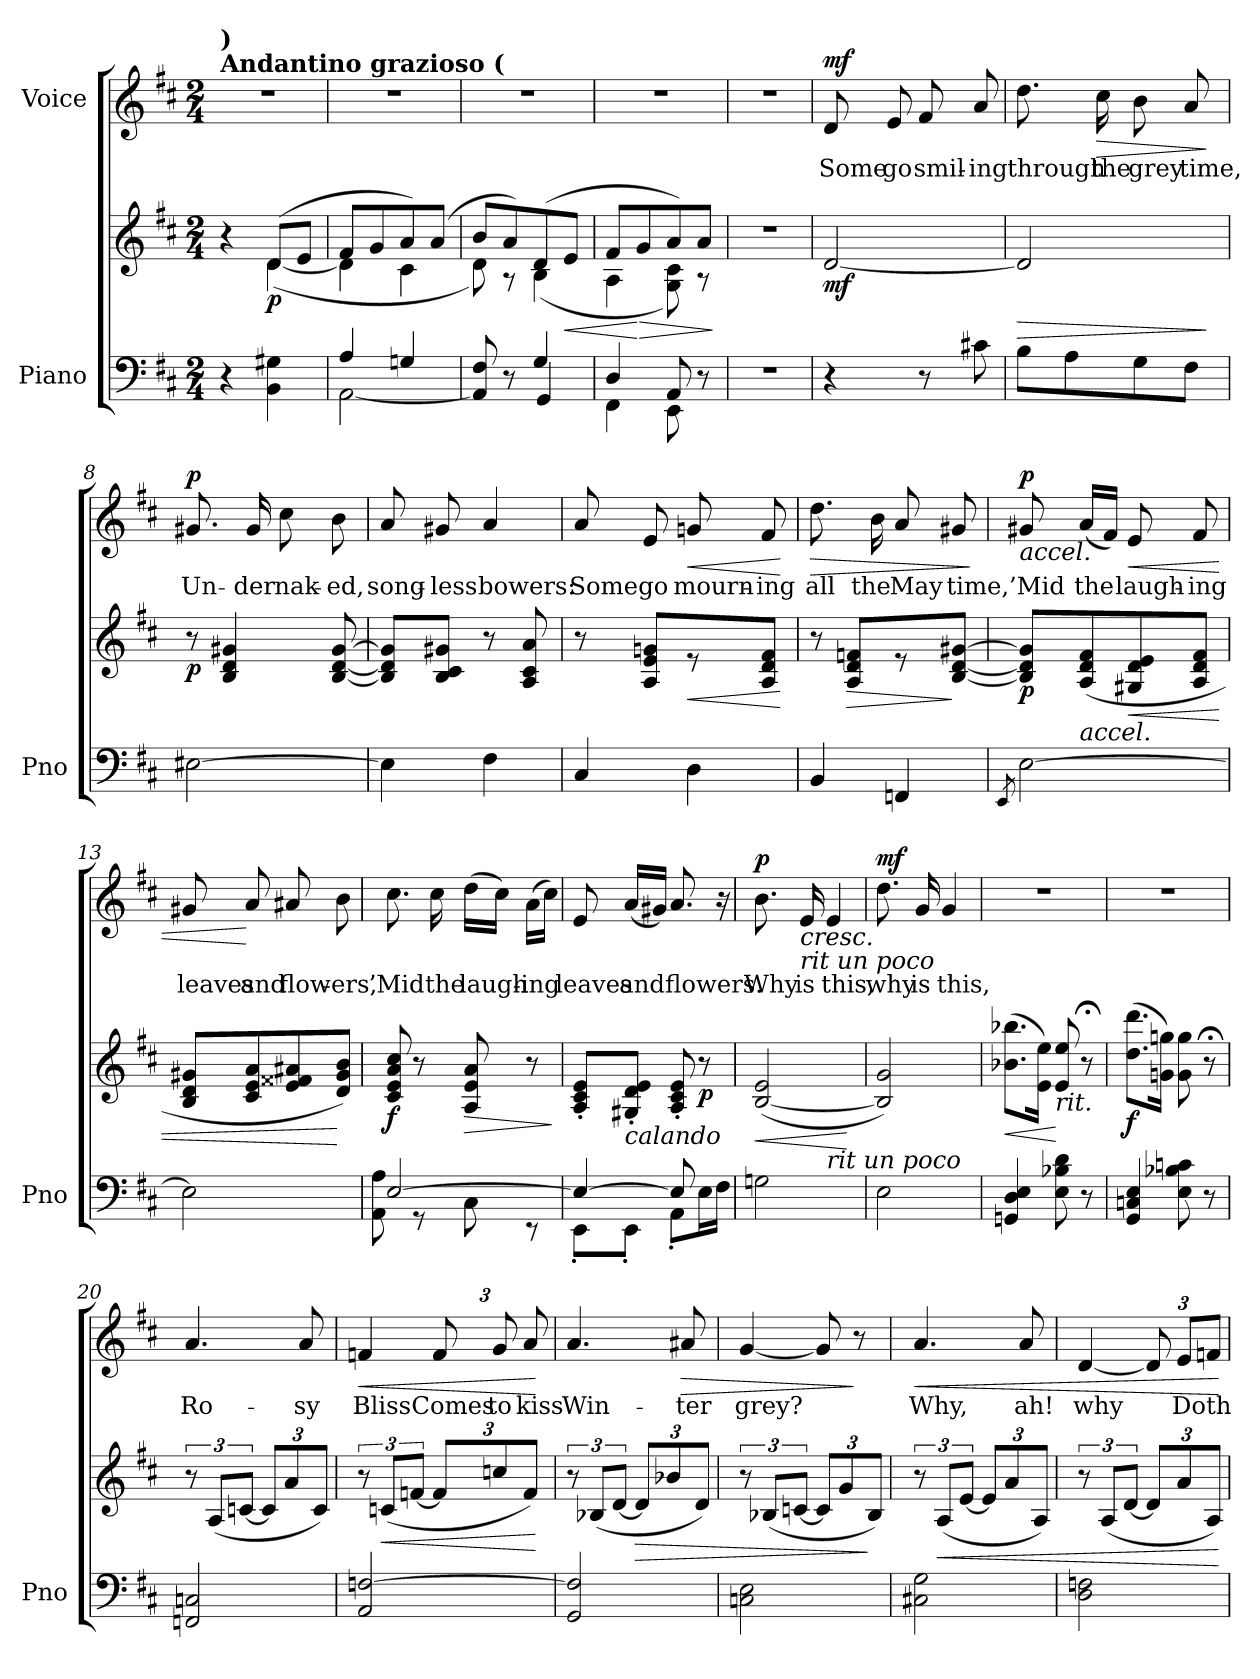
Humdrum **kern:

**kern	**kern	**dynam	**kern	**text	**dynam
*part2	*part2	*part2	*part1	*part1	*part1
*staff3	*staff2	*staff2/3	*staff1	*staff1	*staff1
*I"Piano	*	*	*I"Voice	*	*
*I'Pno	*	*	*	*	*
*clefF4	*clefG2	*	*clefG2	*	*
*k[f#c#]	*k[f#c#]	*	*k[f#c#]	*	*
*M2/4	*M2/4	*	*M2/4	*	*
*MM63	*MM63	*	*MM63	*	*
=1	=1	=1	=1	=1	=1
*	*^	*	*	*	*
!	!	!	!	!LO:TX:a:B:t=Andantino grazioso (	!	!
!	!	!	!	!LO:TX:a:B:t=)	!	!
4r	4r	4ryy	.	2r	.	.
!	!	!	!LO:DY:b	!	!	!
4BB\ 4G#X\	(8d/L	([4d\	p	.	.	.
.	8e/J	.	.	.	.	.
=2	=2	=2	=2	=2	=2	=2
*^	*	*	*	*	*	*
4A/	[2AA\	8f#/L	4d\]	.	2r	.	.
.	.	8g/	.	.	.	.	.
4Gn/	.	8a/)	4c#\	.	.	.	.
.	.	(8a/J	.	.	.	.	.
=3	=3	=3	=3	=3	=3	=3	=3
8AA/] 8F#/	4ryy	8b/L	8d\)	.	2r	.	.
8r	.	8a/)	8r	.	.	.	.
4G/	4GG/	(8d/	(4B\	.	.	.	.
!	!	!	!	!LO:HP:b	!	!	!
.	.	8e/J	.	<	.	.	.
=4	=4	=4	=4	=4	=4	=4	=4
4D/	4FF#\	8f#/L	4A\	.	2r	.	.
!	!	!	!	!LO:HP:n=1:b	!	!	!
.	.	8g/	.	[ >	.	.	.
8AA:/	8EE\	8a/)	8G\ 8c#\)	.	.	.	.
8r	8ryy	8a/J	8r	.	.	.	.
*v	*v	*	*	*	*	*	*
*	*v	*v	*	*	*	*
.	.	]	.	.	.
=5	=5	=5	=5	=5	=5
2r	2r	.	2r	.	.
!!LO:LB:g=z
=6	=6	=6	=6	=6	=6
!	!	!LO:DY:b	!	!LO:LY:b	!LO:DY:a
4r	[2d/	mf	8d/	Some	mf
!	!	!	!	!LO:LY:b	!
.	.	.	8e/	go	.
!	!	!	!	!LO:LY:b	!
8r	.	.	8f#/	smil-	.
!	!	!	!	!LO:LY:b	!
8c#X\	.	.	8a/	-ing	.
=7	=7	=7	=7	=7	=7
!	!	!LO:HP:b	!	!LO:LY:b	!
8B\L	2d/]	>	8.dd\	through	.
8A\	.	.	.	.	.
!	!	!	!	!LO:LY:b	!LO:HP:b
.	.	.	16cc#\	the	>
!	!	!	!	!LO:LY:b	!
8G\	.	.	8b\	grey	.
!	!	!	!	!LO:LY:b	!
8F#\J	.	.	8a/	time,	.
.	.	]	.	.	]
=8	=8	=8	=8	=8	=8
!	!	!LO:DY:b	!	!LO:LY:b	!LO:DY:a
[2E#X\	8r	p	8.g#X/	Un-	p
.	4B/ 4d/ 4g#X/	.	.	.	.
!	!	!	!	!LO:LY:b	!
.	.	.	16g#/	-der	.
!	!	!	!	!LO:LY:b	!
.	.	.	8cc#\	nak-	.
!	!	!	!	!LO:LY:b	!
.	[8B/ [>8d/ [8g#/	.	8b\	-ed,	.
=9	=9	=9	=9	=9	=9
!	!	!	!	!LO:LY:b	!
4E#\]	8B/] 8d/] 8g#/]L	.	8a/	song-	.
!	!	!	!	!LO:LY:b	!
.	8B/ 8c#/ 8g#X/J	.	8g#X/	-less	.
!	!	!	!	!LO:LY:b	!
4F#\	8r	.	4a/	bowers:	.
.	8A/ 8c#/ 8a/	.	.	.	.
!!LO:LB:g=z
=10	=10	=10	=10	=10	=10
!	!	!	!	!LO:LY:b	!
4C#/	8r	.	8a/	Some	.
!	!	!	!	!LO:LY:b	!
.	8A/ 8e/ 8gn/L	.	8e/	go	.
!	!	!LO:HP:b	!	!LO:LY:b	!LO:HP:b
4D\	8r	<	8gn/	mourn-	<
!	!	!	!	!LO:LY:b	!
.	8A/ 8d/ 8f#/J	.	8f#/	-ing	.
.	.	[	.	.	[
=11	=11	=11	=11	=11	=11
!	!	!	!	!LO:LY:b	!LO:HP:b
4BB/	8r	.	8.dd\	all	>
!	!	!LO:HP:b	!	!	!
.	8A/ 8d/ 8fn/L	>	.	.	.
!	!	!	!	!LO:LY:b	!
.	.	.	16b\	the	.
!	!	!	!	!LO:LY:b	!
4FFn/	8r	.	8a/	May	.
!	!	!	!	!LO:LY:b	!
.	[8B/ [8d/ [8g#X/J	]	8g#X/	time,	.
.	.	.	.	.	]
=12	=12	=12	=12	=12	=12
8qEE/	.	.	.	.	.
!	!	!	!LO:TX:b:i:t=accel.	!	!
!	!	!LO:DY:b	!	!LO:LY:b	!LO:DY:a
[2E\	8B/] 8d/] 8g#/]L	p	8g#X/	’Mid	p
!	!LO:TX:b:i:t=accel.	!	!	!	!
!	!	!	!	!LO:LY:b	!
.	(<8A/ 8d/ 8f#/	.	(16a/LL	the	.
.	.	.	16f#/JJ)	.	.
!	!	!LO:HP:b	!	!LO:LY:b	!LO:HP:b
.	8G#X/ 8d/ 8e/	<	8e/	laugh-	<
!	!	!	!	!LO:LY:b	!
.	8A/ 8d/ 8f#/J	.	8f#/	-ing	.
=13	=13	=13	=13	=13	=13
!	!	!	!	!LO:LY:b	!
2E\]	8B/ 8d/ 8g#X/L	.	8g#X/	leaves	.
!	!	!	!	!LO:LY:b	!
.	8c#/ 8e/ 8a/	.	8a/	and	[
!	!	!	!	!LO:LY:b	!
.	8e/ 8f##X/ 8a#X/	.	8a#X/	flow-	.
!	!	!	!	!LO:LY:b	!
.	8d/ 8g#/ 8b/J)	[	8b\	-ers,	.
!!LO:PB:g=z
=14	=14	=14	=14	=14	=14
*^	*	*	*	*	*
!	!	!	!LO:DY:b	!	!LO:LY:b	!LO:DY:a
!	!	!	!	!	!	!LO:DY:n=1:a
[2E/	8AA\ 8A\	8c#/ 8e/ 8a/ 8cc#/	f	8.cc#\	’Mid	f other-dynamics
.	8r	8r	.	.	.	.
!	!	!	!	!	!LO:LY:b	!
.	.	.	.	16cc#\	the	.
!	!	!	!LO:HP:b	!	!LO:LY:b	!
.	8C#\	8A/ 8e/ 8a/	>	(16dd\LL	laugh-	.
.	.	.	.	16cc#\JJ)	.	.
!	!	!	!	!	!LO:LY:b	!
.	8r	8r	.	(16a\LL	-ing	.
.	.	.	.	16cc#\JJ)	.	.
*v	*v	*	*	*	*	*
.	.	]	.	.	.
=15	=15	=15	=15	=15	=15
*^	*	*	*	*	*
!	!	!	!	!	!LO:LY:b	!
4E/_	8EE'\L	8A/' 8c#/' 8e/'L	.	8e/	leaves	.
!	!	!LO:TX:b:i:t=calando	!	!	!	!
!	!	!	!	!	!LO:LY:b	!
.	8EE'\J	8G#X/' 8d/' 8e/'J	.	(16a/LL	and	.
.	.	.	.	16g#X/JJ)	.	.
!	!	!	!	!	!LO:LY:b	!
8E/]	8AA'\L	8A/' 8c#/' 8e/'	.	8.a/	flowers.	.
!	!	!	!LO:DY:b	!	!	!
8ryy	16E\L	8r	p	.	.	.
.	16F#\JJ	.	.	16r	.	.
=16	=16	=16	=16	=16	=16	=16
!	!	!	!LO:HP:b	!	!LO:LY:b	!LO:DY:a
*v	*v	*^	*	*	*	*
2Gn\	([2B/ 2e/	4ryy	<	8.b\	Why	p
!	!	!	!	!LO:TX:b:i:t=rit un poco	!	!
!	!	!	!	!	!LO:LY:b	!LO:HP:b
.	.	.	.	16e/	is	<
!	!	!LO:TX:b:i:t=rit un poco	!	!	!	!
!	!	!	!	!	!LO:LY:b	!
.	.	4ryy	.	4e/	this,	.
.	.	.	[	.	.	.
=17	=17	=17	=17	=17	=17	=17
!	!	!	!	!	!LO:LY:b	!LO:DY:a
*	*v	*v	*	*	*	*
2E\	2B/] 2g/)	.	8.dd\	why	mf
!	!	!	!	!LO:LY:b	!
.	.	.	16g/	is	[
!	!	!	!	!LO:LY:b	!
.	.	.	4g/	this,	.
!!LO:LB:g=z
=18	=18	=18	=18	=18	=18
!	!	!LO:HP:b	!	!	!
4GGn/ 4D/ 4E/	(8.b-X\ 8.bb-X\L	<	2r	.	.
.	16e\ 16ee\Jk)	.	.	.	.
!	!LO:TX:b:i:t=rit.	!	!	!	!
8E\ 8B-X\ 8d\	8e/ 8ee/	[	.	.	.
8r	8r;<	.	.	.	.
=19	=19	=19	=19	=19	=19
!	!	!LO:DY:b	!	!	!
4GG/ 4Cn/ 4E/	(8.dd\ 8.ddd\L	f	2r	.	.
.	16gn\ 16ggn\Jk)	.	.	.	.
8E\ 8B-X\ 8cn\	8g\ 8gg\	.	.	.	.
8r	8r;<	.	.	.	.
=20	=20	=20	=20	=20	=20
!	!	!LO:DY:b	!	!LO:LY:b	!
!	!	!LO:DY:n=1:b	!	!	!LO:DY:a
!	!	!	!	!	!LO:DY:n=1:a
2FFn/ 2Cn/	12r	p other-dynamics	4.a/	Ro-	p other-dynamics
.	(12A/L	.	.	.	.
.	[12cn/J	.	.	.	.
*	*Xbrackettup	*	*	*	*
.	12c/L]	.	.	.	.
.	12a/	.	.	.	.
!	!	!	!	!LO:LY:b	!
.	.	.	8a/	-sy	.
.	12c/J)	.	.	.	.
=21	=21	=21	=21	=21	=21
*	*brackettup	*	*	*	*
!	!	!	!	!LO:LY:b	!LO:HP:b
2AA/ [2Fn/	12r	.	4fn/	Bliss	<
!	!	!LO:HP:b	!	!	!
.	(12cn/L	<	.	.	.
.	[12fn/J	.	.	.	.
*	*Xbrackettup	*	*Xbrackettup	*	*
!	!	!	!	!LO:LY:b	!
.	12f/L]	.	12f/	Comes	.
!	!	!	!	!LO:LY:b	!
.	12ccn/	.	12g/	to	.
!	!	!	!	!LO:LY:b	!
.	12f/J)	.	12a/	kiss	.
.	.	[	.	.	[
=22	=22	=22	=22	=22	=22
*	*brackettup	*	*	*	*
!	!	!	!	!LO:LY:b	!
2GG/ 2F/]	12r	.	4.a/	Win-	.
.	(12B-X/L	.	.	.	.
.	[12d/J	.	.	.	.
*	*Xbrackettup	*	*	*	*
!	!	!LO:HP:b	!	!	!
.	12d/L]	>	.	.	.
.	12b-X/	.	.	.	.
!	!	!	!	!LO:LY:b	!LO:HP:b
.	.	.	8a#X/	-ter	>
.	12d/J)	.	.	.	.
!!LO:LB:g=z
=23	=23	=23	=23	=23	=23
*	*brackettup	*	*	*	*
!	!	!	!	!LO:LY:b	!
2Cn\ 2E\	12r	.	[4g/	grey?	.
.	(12B-X/L	.	.	.	.
.	[12cn/J	.	.	.	.
*	*Xbrackettup	*	*	*	*
.	12c/L]	.	8g/]	.	.
.	12g/	.	.	.	.
.	.	.	8r	.	]
.	12B-/J)	]	.	.	.
=24	=24	=24	=24	=24	=24
*	*brackettup	*	*	*	*
!	!	!	!	!LO:LY:b	!LO:HP:b
2C#X\ 2G\	12r	.	4.a/	Why,	<
!	!	!LO:HP:b	!	!	!
.	(12A/L	<	.	.	.
.	[12e/J	.	.	.	.
*	*Xbrackettup	*	*	*	*
.	12e/L]	.	.	.	.
.	12a/	.	.	.	.
!	!	!	!	!LO:LY:b	!
.	.	.	8a/	ah!	.
.	12A/J)	.	.	.	.
=25	=25	=25	=25	=25	=25
*	*brackettup	*	*	*	*
!	!	!	!	!LO:LY:b	!
2D\ 2Fn\	12r	.	[4d/	why	.
.	(12A/L	.	.	.	.
.	[12d/J	.	.	.	.
*	*Xbrackettup	*	*	*	*
.	12d/L]	.	12d/]	.	.
!	!	!	!	!LO:LY:b	!
.	12a/	.	12e/L	Doth	.
.	12A/J)	.	12fn/J	.	.
.	.	[	.	.	[
=	=	=	=	=	=
*-	*-	*-	*-	*-	*-
